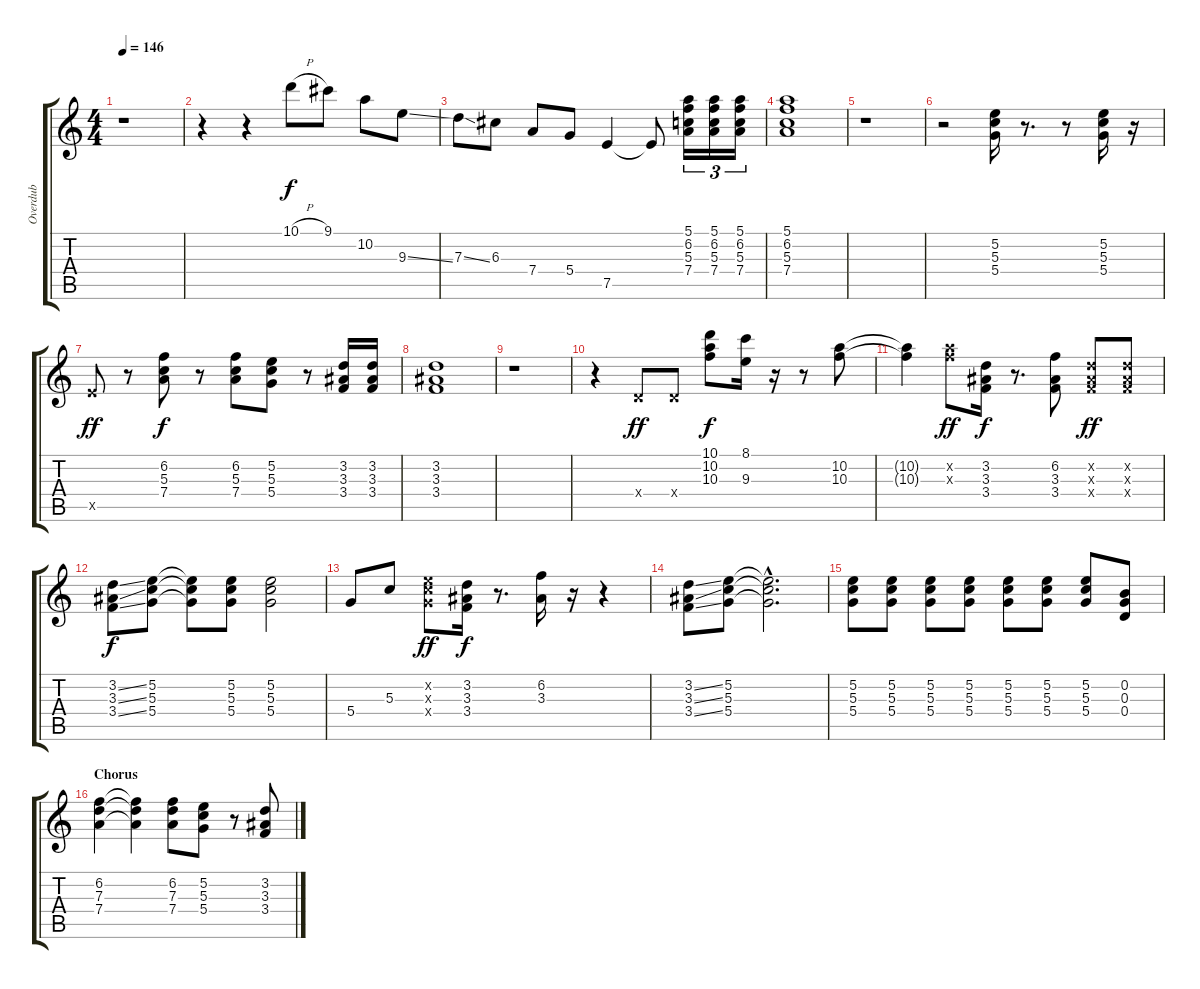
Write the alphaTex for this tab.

\track ("Overdub" "Overdub") {instrument fretlessbass}
\staff {score tabs}
\tuning (E4 B3 G3 D3 A2 E2) {hide}
\ts (4 4)
\tempo 146
\clef g2
\ks c
r.1{dy f} |
r.4 r.4 10.1{h}.8 9.1.8 10.2.8 9.3{ss}.8 |
7.3{ss}.8 6.3.8 7.4.8 5.4.8 7.5.4 7.5{t}.8 (5.1 6.2 5.3 7.4).16{tu (3 2)} (5.1 6.2 5.3 7.4).16{tu (3 2)} (5.1 6.2 5.3 7.4).16{tu (3 2)} |
(5.1 6.2 5.3 7.4).1 |
r.1 |
r.2 (5.2 5.3 5.4).16 r.8{d} r.8 (5.2 5.3 5.4).16 r.16 |
7.5{x}.8{dy ff} r.8 (6.2 5.3 7.4).8{dy f} r.8 (6.2 5.3 7.4).8 (5.2 5.3 5.4).8 r.8 (3.2 3.3 3.4).16 (3.2 3.3 3.4).16 |
(3.2 3.3 3.4).1 |
r.1 |
r.4 0.4{x}.8{dy ff} 0.4{x}.8 (10.1 10.2 10.3).8{dy f} (8.1 9.3).16 r.16 r.8 (10.2 10.3).8 |
(10.2{t} 10.3{t}).4 (10.2{x} 10.3{x}).8{dy ff} (3.2 3.3 3.4).16{dy f} r.8{d} (6.2 3.3 3.4).8 (3.2{x} 3.3{x} 3.4{x}).8{dy ff} (3.2{x} 3.3{x} 3.4{x}).8 |
(3.2{ss} 3.3{ss} 3.4{ss}).8{dy f} (5.2 5.3 5.4).8 (5.2{t} 5.3{t} 5.4{t}).8 (5.2 5.3 5.4).8 (5.2 5.3 5.4).2 |
5.4.8 5.3.8 (5.2{x} 5.3{x} 5.4{x}).8{dy ff} (3.2 3.3 3.4).16{dy f} r.8{d} (6.2 3.3).16 r.16 r.4 |
(3.2{ss} 3.3{ss} 3.4{ss}).8 (5.2 5.3 5.4).8 (5.2{hac t} 5.3{hac t} 5.4{hac t}).2{d} |
(5.2 5.3 5.4).8 (5.2 5.3 5.4).8 (5.2 5.3 5.4).8 (5.2 5.3 5.4).8 (5.2 5.3 5.4).8 (5.2 5.3 5.4).8 (5.2 5.3 5.4).8 (0.2 0.3 0.4).8 |
\section ("" "Chorus")
(6.2 7.3 7.4).4 (6.2{t} 7.3{t} 7.4{t}).4 (6.2 7.3 7.4).8 (5.2 5.3 5.4).8 r.8 (3.2 3.3 3.4).8
